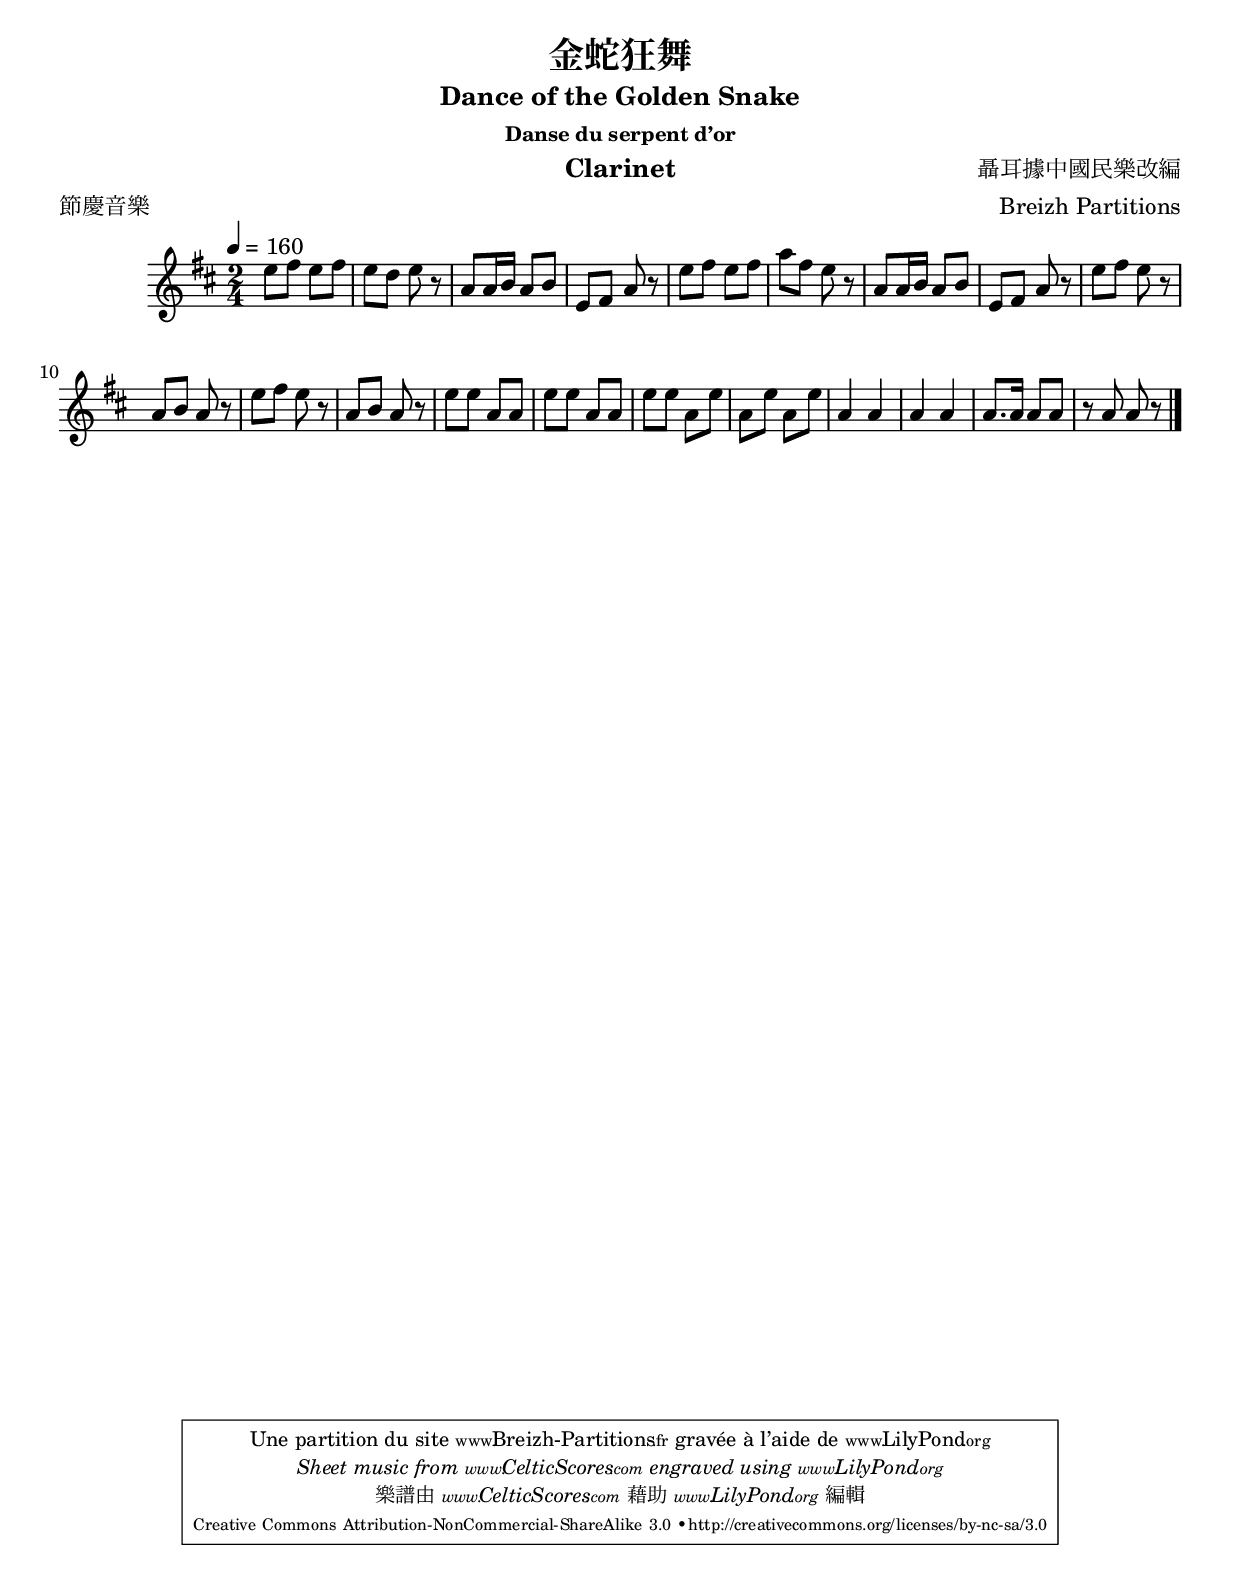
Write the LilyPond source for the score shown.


\version "2.12.3"

\paper {
	top-margin = 2 \cm
	bottom-margin = 2 \cm
}

\header {

title = "金蛇狂舞"
subtitle = "Dance of the Golden Snake"
subsubtitle = "Danse du serpent d’or"
instrument = "Clarinet"
meter = "節慶音樂"
composer = "聶耳據中國民樂改編"
arranger = "Breizh Partitions"
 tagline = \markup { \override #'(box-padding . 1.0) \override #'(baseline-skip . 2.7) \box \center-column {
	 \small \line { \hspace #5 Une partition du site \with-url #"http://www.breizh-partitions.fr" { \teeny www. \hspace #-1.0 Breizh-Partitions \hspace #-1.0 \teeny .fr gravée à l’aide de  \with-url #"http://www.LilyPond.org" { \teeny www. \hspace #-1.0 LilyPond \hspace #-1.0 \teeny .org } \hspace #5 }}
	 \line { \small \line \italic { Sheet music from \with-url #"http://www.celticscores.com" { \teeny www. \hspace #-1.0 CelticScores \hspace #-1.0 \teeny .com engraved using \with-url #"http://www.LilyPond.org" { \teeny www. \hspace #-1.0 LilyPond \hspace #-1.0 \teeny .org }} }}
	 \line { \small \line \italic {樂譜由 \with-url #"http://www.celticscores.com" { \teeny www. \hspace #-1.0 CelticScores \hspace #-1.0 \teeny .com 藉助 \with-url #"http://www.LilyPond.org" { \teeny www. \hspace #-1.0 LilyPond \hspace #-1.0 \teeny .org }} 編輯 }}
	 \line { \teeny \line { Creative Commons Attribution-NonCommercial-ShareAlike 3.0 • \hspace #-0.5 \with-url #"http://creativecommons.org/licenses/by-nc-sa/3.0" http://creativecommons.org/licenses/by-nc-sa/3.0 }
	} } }
}


%%%%%%%%%%%%%%%%%%%%%%%%%%%%%%%%%%%%%%%%%%%%%%%%%%%%%%%%%%%%
%%%%%%%%%%%%%%%%%%%%%%%%%%%%%%%%%%%%%%%%%%%%%%%%%%%%%%%%%%%%
\score{
\new Staff {
	\time 2/4  
	\key d \major
	\tempo 4 = 160
	\clef "G"
	\transposition bes
    \set Staff.midiInstrument = "clarinet"
	\transpose a b'{
		d'8 e'8 d'8 e'8 
		|
		d'8 c'8 d'8 r8
		|
		g8 g16 a16 g8 a8
		|
		d8 e8 g8 r8
		|

		d'8 e'8 d'8 e'8 
		|
		g'8 e'8 d'8 r8
		|
		g8 g16 a16 g8 a8
		|
		d8 e8 g8 r8
		|
		
		d'8 e'8 d'8 r8
		|
		g8 a8 g8 r8
		|
		d'8 e'8 d'8 r8
		|
		g8 a8 g8 r8
		|
		
		d'8 d'8 g8 g8
		|
		d'8 d'8 g8 g8
		|
		d'8 d'8 g8 d'8
		|
		g8 d'8 g8 d'8
		|
		
		g4 g4
		|
		g4 g4
		|
		g8. g16 g8 g8
		|
		r8 g8 g8 r8
		\bar "|."

		
	}
}
%%%%%%%%%%%%%%%%%%%%%%%%%%%%%%%%%%%%%%%%%%%%%%%%%%%%%%%%%%%%


\layout  { }
\midi  { }
}
